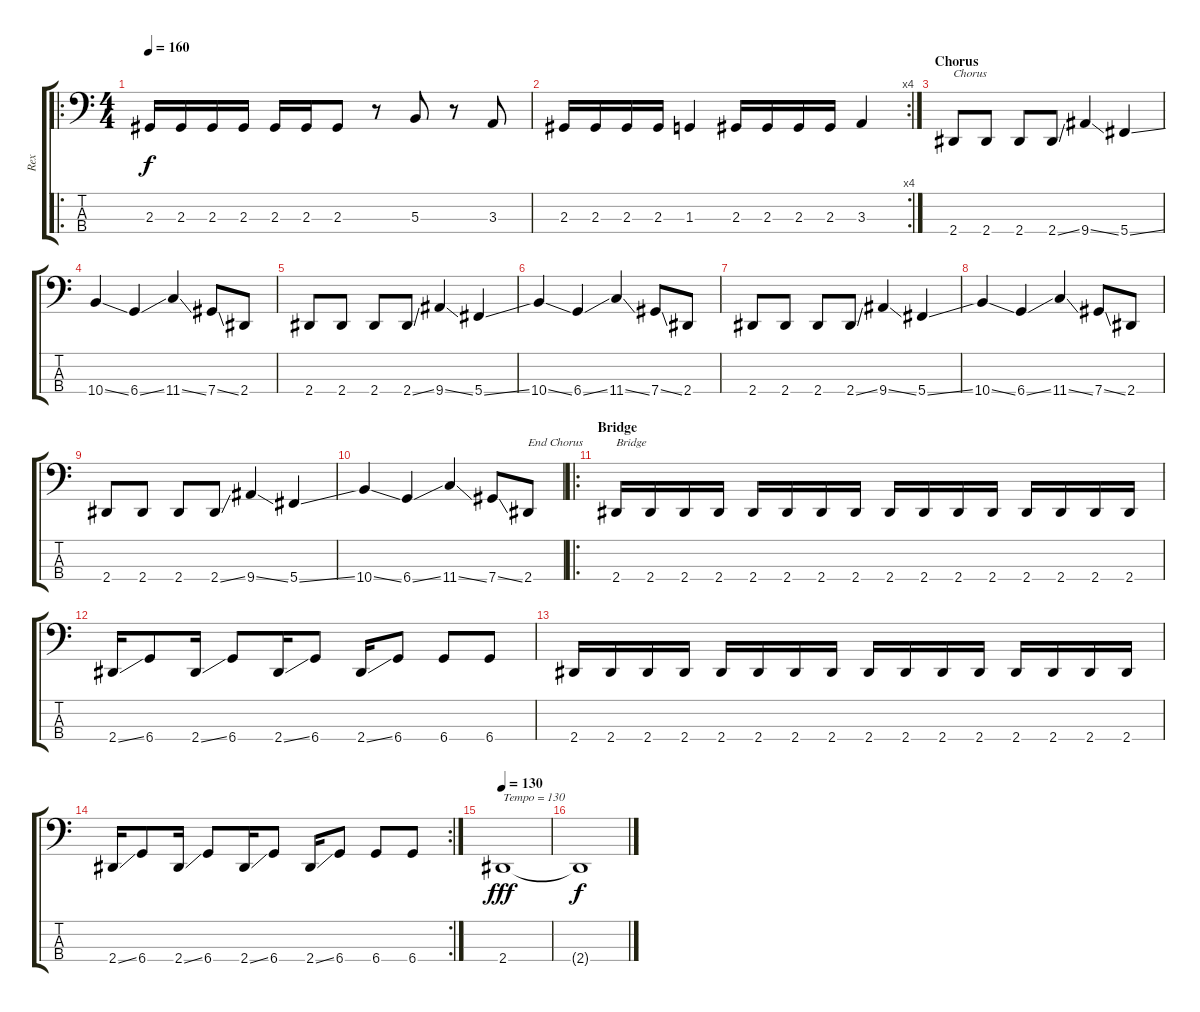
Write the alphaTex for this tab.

\track ("Rex" "Rex") {instrument electricbasspick}
\staff {score tabs}
\tuning (E2 B1 Gb1 Db1) {hide}
\ro
\ts (4 4)
\tempo 160
\clef f4
\ks c
2.3.16{dy f} 2.3.16 2.3.16 2.3.16 2.3.16 2.3.16 2.3.8 r.8 5.3.8 r.8 3.3.8 |
\rc 4
2.3.16 2.3.16 2.3.16 2.3.16 1.3.4 2.3.16 2.3.16 2.3.16 2.3.16 3.3.4 |
\section ("" "Chorus")
2.4.8{txt "Chorus"} 2.4.8 2.4.8 2.4{ss}.8 9.4{ss}.4 5.4{ss}.4 |
10.4{ss}.4 6.4{ss}.4 11.4{ss}.4 7.4{ss}.8 2.4.8 |
2.4.8 2.4.8 2.4.8 2.4{ss}.8 9.4{ss}.4 5.4{ss}.4 |
10.4{ss}.4 6.4{ss}.4 11.4{ss}.4 7.4{ss}.8 2.4.8 |
2.4.8 2.4.8 2.4.8 2.4{ss}.8 9.4{ss}.4 5.4{ss}.4 |
10.4{ss}.4 6.4{ss}.4 11.4{ss}.4 7.4{ss}.8 2.4.8 |
2.4.8 2.4.8 2.4.8 2.4{ss}.8 9.4{ss}.4 5.4{ss}.4 |
10.4{ss}.4 6.4{ss}.4 11.4{ss}.4 7.4{ss}.8 2.4.8{txt "End Chorus"} |
\ro
\section ("" "Bridge")
2.4.16{txt "Bridge"} 2.4.16 2.4.16 2.4.16 2.4.16 2.4.16 2.4.16 2.4.16 2.4.16 2.4.16 2.4.16 2.4.16 2.4.16 2.4.16 2.4.16 2.4.16 |
2.4{ss}.16 6.4.8 2.4{ss}.16 6.4.8 2.4{ss}.16 6.4.8 2.4{ss}.16 6.4.8 6.4.8 6.4.8 |
2.4.16 2.4.16 2.4.16 2.4.16 2.4.16 2.4.16 2.4.16 2.4.16 2.4.16 2.4.16 2.4.16 2.4.16 2.4.16 2.4.16 2.4.16 2.4.16 |
\rc 2
2.4{ss}.16 6.4.8 2.4{ss}.16 6.4.8 2.4{ss}.16 6.4.8 2.4{ss}.16 6.4.8 6.4.8 6.4.8 |
\tempo 130
2.4.1{txt "Tempo = 130" dy fff} |
2.4{t}.1{dy f}
